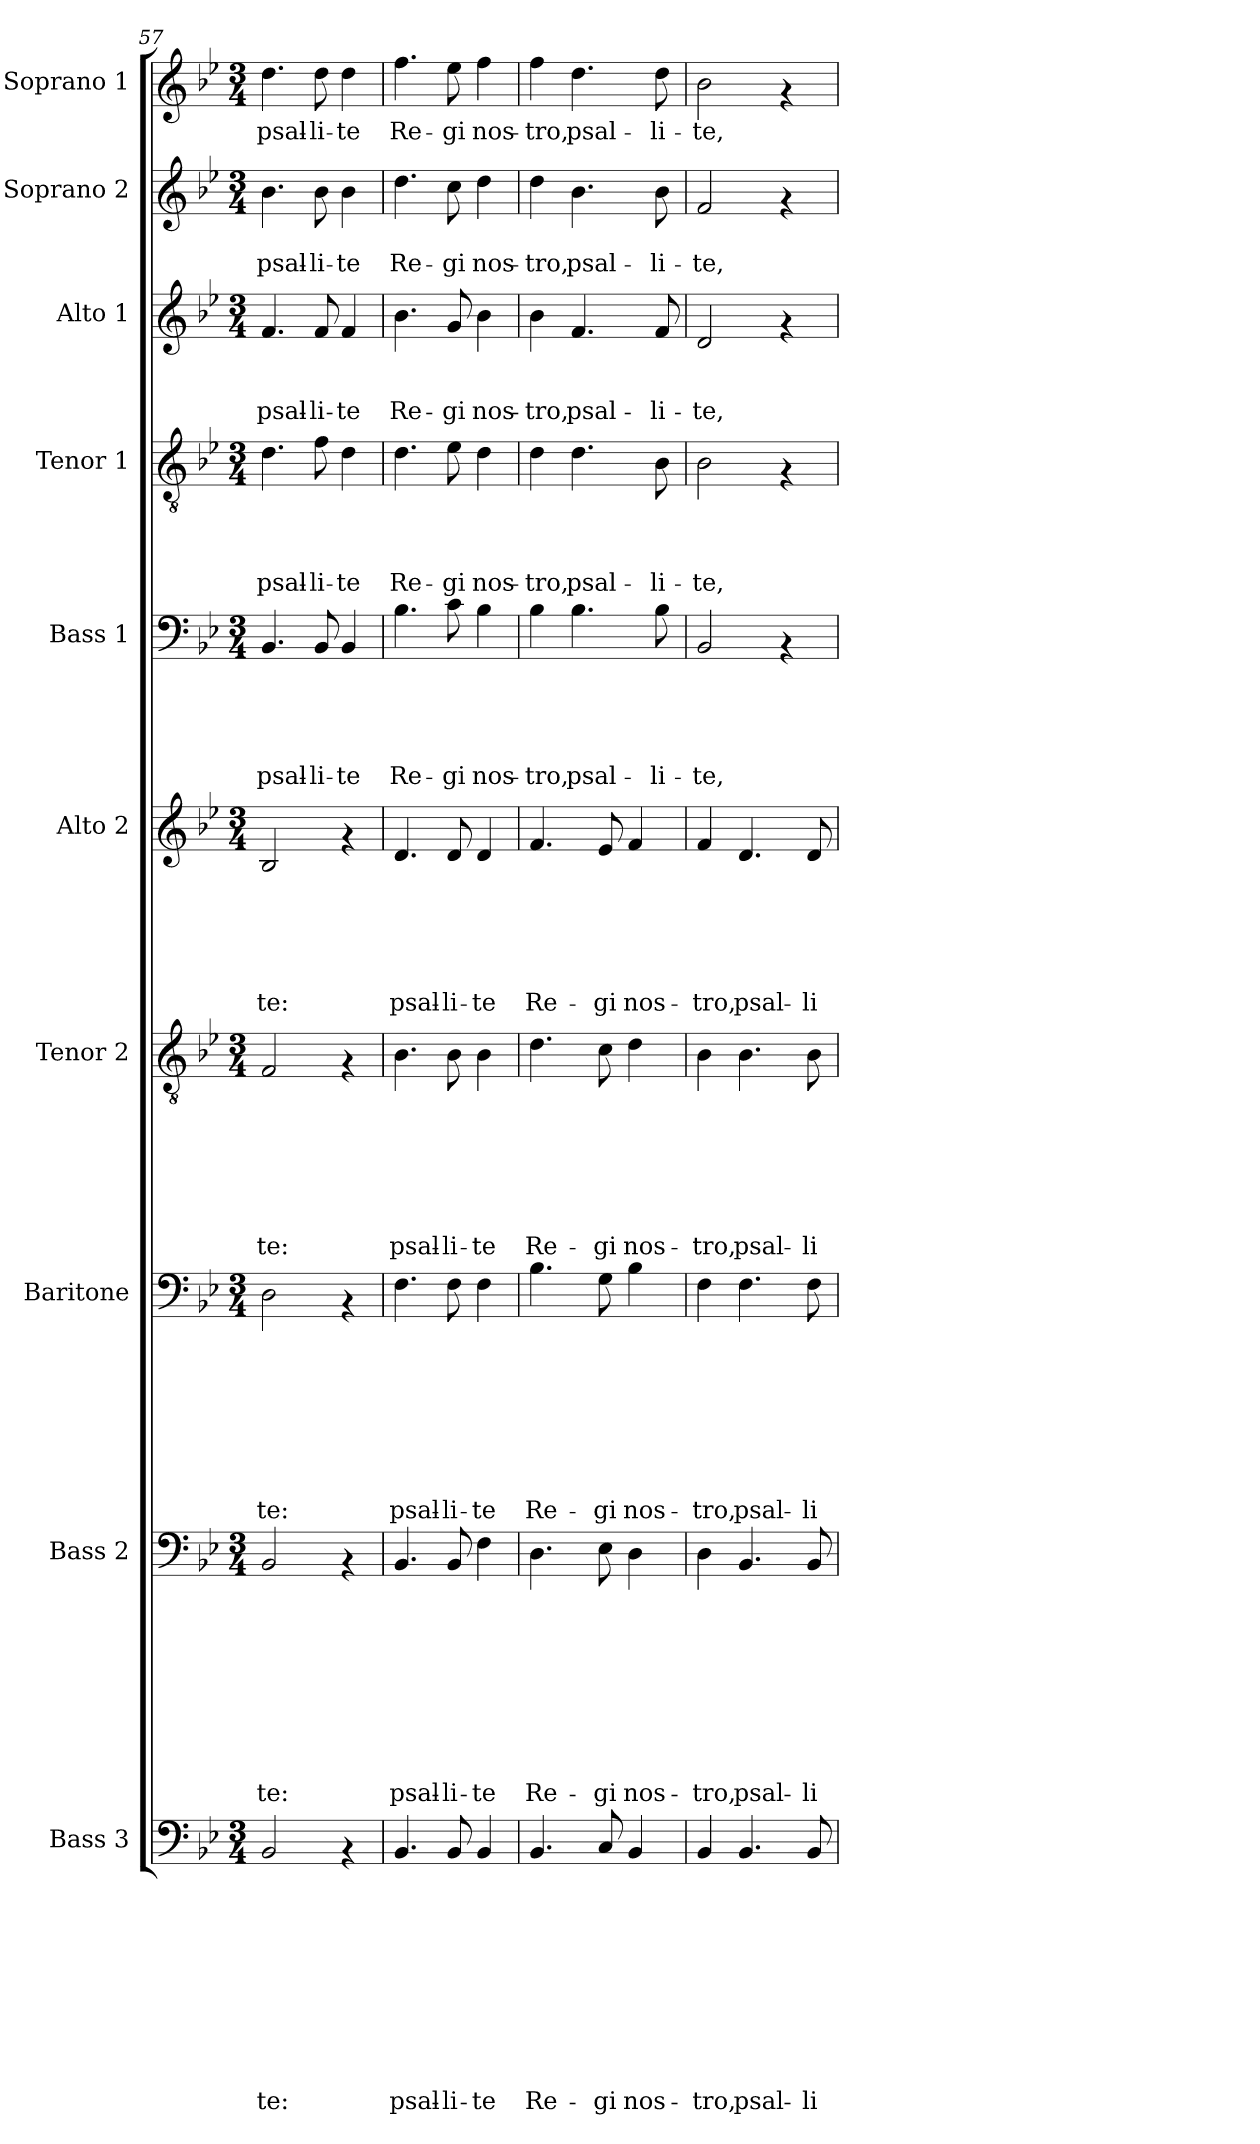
**kern	**text	**text	**text	**text	**text	**text	**text	**text	**text	**text	**kern	**text	**text	**text	**text	**text	**text	**text	**text	**text	**kern	**text	**text	**text	**text	**text	**text	**text	**text	**kern	**text	**text	**text	**text	**text	**text	**text	**kern	**text	**text	**text	**text	**text	**text	**kern	**text	**text	**text	**text	**text	**kern	**text	**text	**text	**text	**kern	**text	**text	**text	**kern	**text	**text	**kern	**text
*part10	*part10	*part10	*part10	*part10	*part10	*part10	*part10	*part10	*part10	*part10	*part9	*part9	*part9	*part9	*part9	*part9	*part9	*part9	*part9	*part9	*part8	*part8	*part8	*part8	*part8	*part8	*part8	*part8	*part8	*part7	*part7	*part7	*part7	*part7	*part7	*part7	*part7	*part6	*part6	*part6	*part6	*part6	*part6	*part6	*part5	*part5	*part5	*part5	*part5	*part5	*part4	*part4	*part4	*part4	*part4	*part3	*part3	*part3	*part3	*part2	*part2	*part2	*part1	*part1
*staff10	*staff10	*staff10	*staff10	*staff10	*staff10	*staff10	*staff10	*staff10	*staff10	*staff10	*staff9	*staff9	*staff9	*staff9	*staff9	*staff9	*staff9	*staff9	*staff9	*staff9	*staff8	*staff8	*staff8	*staff8	*staff8	*staff8	*staff8	*staff8	*staff8	*staff7	*staff7	*staff7	*staff7	*staff7	*staff7	*staff7	*staff7	*staff6	*staff6	*staff6	*staff6	*staff6	*staff6	*staff6	*staff5	*staff5	*staff5	*staff5	*staff5	*staff5	*staff4	*staff4	*staff4	*staff4	*staff4	*staff3	*staff3	*staff3	*staff3	*staff2	*staff2	*staff2	*staff1	*staff1
*I"Bass 3	*	*	*	*	*	*	*	*	*	*	*I"Bass 2	*	*	*	*	*	*	*	*	*	*I"Baritone	*	*	*	*	*	*	*	*	*I"Tenor 2	*	*	*	*	*	*	*	*I"Alto 2	*	*	*	*	*	*	*I"Bass 1	*	*	*	*	*	*I"Tenor 1	*	*	*	*	*I"Alto 1	*	*	*	*I"Soprano 2	*	*	*I"Soprano 1	*
*I'B.	*	*	*	*	*	*	*	*	*	*	*I'B.	*	*	*	*	*	*	*	*	*	*I'Bar.	*	*	*	*	*	*	*	*	*I'T.	*	*	*	*	*	*	*	*I'A.	*	*	*	*	*	*	*I'B.	*	*	*	*	*	*I'T.	*	*	*	*	*I'A.	*	*	*	*I'S.	*	*	*I'S.	*
*clefF4	*	*	*	*	*	*	*	*	*	*	*clefF4	*	*	*	*	*	*	*	*	*	*clefF4	*	*	*	*	*	*	*	*	*clefGv2	*	*	*	*	*	*	*	*clefG2	*	*	*	*	*	*	*clefF4	*	*	*	*	*	*clefGv2	*	*	*	*	*clefG2	*	*	*	*clefG2	*	*	*clefG2	*
*k[b-e-]	*	*	*	*	*	*	*	*	*	*	*k[b-e-]	*	*	*	*	*	*	*	*	*	*k[b-e-]	*	*	*	*	*	*	*	*	*k[b-e-]	*	*	*	*	*	*	*	*k[b-e-]	*	*	*	*	*	*	*k[b-e-]	*	*	*	*	*	*k[b-e-]	*	*	*	*	*k[b-e-]	*	*	*	*k[b-e-]	*	*	*k[b-e-]	*
*B-:	*	*	*	*	*	*	*	*	*	*	*B-:	*	*	*	*	*	*	*	*	*	*B-:	*	*	*	*	*	*	*	*	*B-:	*	*	*	*	*	*	*	*B-:	*	*	*	*	*	*	*B-:	*	*	*	*	*	*B-:	*	*	*	*	*B-:	*	*	*	*B-:	*	*	*B-:	*
*M3/4	*	*	*	*	*	*	*	*	*	*	*M3/4	*	*	*	*	*	*	*	*	*	*M3/4	*	*	*	*	*	*	*	*	*M3/4	*	*	*	*	*	*	*	*M3/4	*	*	*	*	*	*	*M3/4	*	*	*	*	*	*M3/4	*	*	*	*	*M3/4	*	*	*	*M3/4	*	*	*M3/4	*
=57	=57	=57	=57	=57	=57	=57	=57	=57	=57	=57	=57	=57	=57	=57	=57	=57	=57	=57	=57	=57	=57	=57	=57	=57	=57	=57	=57	=57	=57	=57	=57	=57	=57	=57	=57	=57	=57	=57	=57	=57	=57	=57	=57	=57	=57	=57	=57	=57	=57	=57	=57	=57	=57	=57	=57	=57	=57	=57	=57	=57	=57	=57	=57	=57
!	!	!	!	!	!	!	!	!	!	!LO:LY:b	!	!	!	!	!	!	!	!	!	!LO:LY:b	!	!	!	!	!	!	!	!	!LO:LY:b	!	!	!	!	!	!	!	!LO:LY:b	!	!	!	!	!	!	!LO:LY:b	!	!	!	!	!	!LO:LY:b	!	!	!	!	!LO:LY:b	!	!	!	!LO:LY:b	!	!	!LO:LY:b	!	!LO:LY:b
2BB-/	.	.	.	.	.	.	.	.	.	-te:	2BB-/	.	.	.	.	.	.	.	.	-te:	2D\	.	.	.	.	.	.	.	-te:	2F/	.	.	.	.	.	.	-te:	2B-/	.	.	.	.	.	-te:	4.BB-/	.	.	.	.	psal-	4.d\	.	.	.	psal-	4.f/	.	.	psal-	4.b-\	.	psal-	4.dd\	psal-
!	!	!	!	!	!	!	!	!	!	!	!	!	!	!	!	!	!	!	!	!	!	!	!	!	!	!	!	!	!	!	!	!	!	!	!	!	!	!	!	!	!	!	!	!	!	!	!	!	!	!LO:LY:b	!	!	!	!	!LO:LY:b	!	!	!	!LO:LY:b	!	!	!LO:LY:b	!	!LO:LY:b
.	.	.	.	.	.	.	.	.	.	.	.	.	.	.	.	.	.	.	.	.	.	.	.	.	.	.	.	.	.	.	.	.	.	.	.	.	.	.	.	.	.	.	.	.	8BB-/	.	.	.	.	-li-	8f\	.	.	.	-li-	8f/	.	.	-li-	8b-\	.	-li-	8dd\	-li-
!	!	!	!	!	!	!	!	!	!	!	!	!	!	!	!	!	!	!	!	!	!	!	!	!	!	!	!	!	!	!	!	!	!	!	!	!	!	!	!	!	!	!	!	!	!	!	!	!	!	!LO:LY:b	!	!	!	!	!LO:LY:b	!	!	!	!LO:LY:b	!	!	!LO:LY:b	!	!LO:LY:b
4rAA	.	.	.	.	.	.	.	.	.	.	4rAA	.	.	.	.	.	.	.	.	.	4rAA	.	.	.	.	.	.	.	.	4rF	.	.	.	.	.	.	.	4rf	.	.	.	.	.	.	4BB-/	.	.	.	.	-te	4d\	.	.	.	-te	4f/	.	.	-te	4b-\	.	-te	4dd\	-te
=58	=58	=58	=58	=58	=58	=58	=58	=58	=58	=58	=58	=58	=58	=58	=58	=58	=58	=58	=58	=58	=58	=58	=58	=58	=58	=58	=58	=58	=58	=58	=58	=58	=58	=58	=58	=58	=58	=58	=58	=58	=58	=58	=58	=58	=58	=58	=58	=58	=58	=58	=58	=58	=58	=58	=58	=58	=58	=58	=58	=58	=58	=58	=58	=58
!	!	!	!	!	!	!	!	!	!	!LO:LY:b	!	!	!	!	!	!	!	!	!	!LO:LY:b	!	!	!	!	!	!	!	!	!LO:LY:b	!	!	!	!	!	!	!	!LO:LY:b	!	!	!	!	!	!	!LO:LY:b	!	!	!	!	!	!LO:LY:b	!	!	!	!	!LO:LY:b	!	!	!	!LO:LY:b	!	!	!LO:LY:b	!	!LO:LY:b
4.BB-/	.	.	.	.	.	.	.	.	.	psal-	4.BB-/	.	.	.	.	.	.	.	.	psal-	4.F\	.	.	.	.	.	.	.	psal-	4.B-\	.	.	.	.	.	.	psal-	4.d/	.	.	.	.	.	psal-	4.B-\	.	.	.	.	Re-	4.d\	.	.	.	Re-	4.b-\	.	.	Re-	4.dd\	.	Re-	4.ff\	Re-
!	!	!	!	!	!	!	!	!	!	!LO:LY:b	!	!	!	!	!	!	!	!	!	!LO:LY:b	!	!	!	!	!	!	!	!	!LO:LY:b	!	!	!	!	!	!	!	!LO:LY:b	!	!	!	!	!	!	!LO:LY:b	!	!	!	!	!	!LO:LY:b	!	!	!	!	!LO:LY:b	!	!	!	!LO:LY:b	!	!	!LO:LY:b	!	!LO:LY:b
8BB-/	.	.	.	.	.	.	.	.	.	-li-	8BB-/	.	.	.	.	.	.	.	.	-li-	8F\	.	.	.	.	.	.	.	-li-	8B-\	.	.	.	.	.	.	-li-	8d/	.	.	.	.	.	-li-	8c\	.	.	.	.	-gi	8e-\	.	.	.	-gi	8g/	.	.	-gi	8cc\	.	-gi	8ee-\	-gi
!	!	!	!	!	!	!	!	!	!	!LO:LY:b	!	!	!	!	!	!	!	!	!	!LO:LY:b	!	!	!	!	!	!	!	!	!LO:LY:b	!	!	!	!	!	!	!	!LO:LY:b	!	!	!	!	!	!	!LO:LY:b	!	!	!	!	!	!LO:LY:b	!	!	!	!	!LO:LY:b	!	!	!	!LO:LY:b	!	!	!LO:LY:b	!	!LO:LY:b
4BB-/	.	.	.	.	.	.	.	.	.	-te	4F\	.	.	.	.	.	.	.	.	-te	4F\	.	.	.	.	.	.	.	-te	4B-\	.	.	.	.	.	.	-te	4d/	.	.	.	.	.	-te	4B-\	.	.	.	.	nos-	4d\	.	.	.	nos-	4b-\	.	.	nos-	4dd\	.	nos-	4ff\	nos-
=59	=59	=59	=59	=59	=59	=59	=59	=59	=59	=59	=59	=59	=59	=59	=59	=59	=59	=59	=59	=59	=59	=59	=59	=59	=59	=59	=59	=59	=59	=59	=59	=59	=59	=59	=59	=59	=59	=59	=59	=59	=59	=59	=59	=59	=59	=59	=59	=59	=59	=59	=59	=59	=59	=59	=59	=59	=59	=59	=59	=59	=59	=59	=59	=59
!	!	!	!	!	!	!	!	!	!	!LO:LY:b	!	!	!	!	!	!	!	!	!	!LO:LY:b	!	!	!	!	!	!	!	!	!LO:LY:b	!	!	!	!	!	!	!	!LO:LY:b	!	!	!	!	!	!	!LO:LY:b	!	!	!	!	!	!LO:LY:b	!	!	!	!	!LO:LY:b	!	!	!	!LO:LY:b	!	!	!LO:LY:b	!	!LO:LY:b
4.BB-/	.	.	.	.	.	.	.	.	.	Re-	4.D\	.	.	.	.	.	.	.	.	Re-	4.B-\	.	.	.	.	.	.	.	Re-	4.d\	.	.	.	.	.	.	Re-	4.f/	.	.	.	.	.	Re-	4B-\	.	.	.	.	-tro,	4d\	.	.	.	-tro,	4b-\	.	.	-tro,	4dd\	.	-tro,	4ff\	-tro,
!	!	!	!	!	!	!	!	!	!	!	!	!	!	!	!	!	!	!	!	!	!	!	!	!	!	!	!	!	!	!	!	!	!	!	!	!	!	!	!	!	!	!	!	!	!	!	!	!	!	!LO:LY:b	!	!	!	!	!LO:LY:b	!	!	!	!LO:LY:b	!	!	!LO:LY:b	!	!LO:LY:b
.	.	.	.	.	.	.	.	.	.	.	.	.	.	.	.	.	.	.	.	.	.	.	.	.	.	.	.	.	.	.	.	.	.	.	.	.	.	.	.	.	.	.	.	.	4.B-\	.	.	.	.	psal-	4.d\	.	.	.	psal-	4.f/	.	.	psal-	4.b-\	.	psal-	4.dd\	psal-
!	!	!	!	!	!	!	!	!	!	!LO:LY:b	!	!	!	!	!	!	!	!	!	!LO:LY:b	!	!	!	!	!	!	!	!	!LO:LY:b	!	!	!	!	!	!	!	!LO:LY:b	!	!	!	!	!	!	!LO:LY:b	!	!	!	!	!	!	!	!	!	!	!	!	!	!	!	!	!	!	!	!
8C/	.	.	.	.	.	.	.	.	.	-gi	8E-\	.	.	.	.	.	.	.	.	-gi	8G\	.	.	.	.	.	.	.	-gi	8c\	.	.	.	.	.	.	-gi	8e-/	.	.	.	.	.	-gi	.	.	.	.	.	.	.	.	.	.	.	.	.	.	.	.	.	.	.	.
!	!	!	!	!	!	!	!	!	!	!LO:LY:b	!	!	!	!	!	!	!	!	!	!LO:LY:b	!	!	!	!	!	!	!	!	!LO:LY:b	!	!	!	!	!	!	!	!LO:LY:b	!	!	!	!	!	!	!LO:LY:b	!	!	!	!	!	!	!	!	!	!	!	!	!	!	!	!	!	!	!	!
4BB-/	.	.	.	.	.	.	.	.	.	nos-	4D\	.	.	.	.	.	.	.	.	nos-	4B-\	.	.	.	.	.	.	.	nos-	4d\	.	.	.	.	.	.	nos-	4f/	.	.	.	.	.	nos-	.	.	.	.	.	.	.	.	.	.	.	.	.	.	.	.	.	.	.	.
!	!	!	!	!	!	!	!	!	!	!	!	!	!	!	!	!	!	!	!	!	!	!	!	!	!	!	!	!	!	!	!	!	!	!	!	!	!	!	!	!	!	!	!	!	!	!	!	!	!	!LO:LY:b	!	!	!	!	!LO:LY:b	!	!	!	!LO:LY:b	!	!	!LO:LY:b	!	!LO:LY:b
.	.	.	.	.	.	.	.	.	.	.	.	.	.	.	.	.	.	.	.	.	.	.	.	.	.	.	.	.	.	.	.	.	.	.	.	.	.	.	.	.	.	.	.	.	8B-\	.	.	.	.	-li-	8B-\	.	.	.	-li-	8f/	.	.	-li-	8b-\	.	-li-	8dd\	-li-
=60	=60	=60	=60	=60	=60	=60	=60	=60	=60	=60	=60	=60	=60	=60	=60	=60	=60	=60	=60	=60	=60	=60	=60	=60	=60	=60	=60	=60	=60	=60	=60	=60	=60	=60	=60	=60	=60	=60	=60	=60	=60	=60	=60	=60	=60	=60	=60	=60	=60	=60	=60	=60	=60	=60	=60	=60	=60	=60	=60	=60	=60	=60	=60	=60
!	!	!	!	!	!	!	!	!	!	!LO:LY:b	!	!	!	!	!	!	!	!	!	!LO:LY:b	!	!	!	!	!	!	!	!	!LO:LY:b	!	!	!	!	!	!	!	!LO:LY:b	!	!	!	!	!	!	!LO:LY:b	!	!	!	!	!	!LO:LY:b	!	!	!	!	!LO:LY:b	!	!	!	!LO:LY:b	!	!	!LO:LY:b	!	!LO:LY:b
4BB-/	.	.	.	.	.	.	.	.	.	-tro,	4D\	.	.	.	.	.	.	.	.	-tro,	4F\	.	.	.	.	.	.	.	-tro,	4B-\	.	.	.	.	.	.	-tro,	4f/	.	.	.	.	.	-tro,	2BB-/	.	.	.	.	-te,	2B-\	.	.	.	-te,	2d/	.	.	-te,	2f/	.	-te,	2b-\	-te,
!	!	!	!	!	!	!	!	!	!	!LO:LY:b	!	!	!	!	!	!	!	!	!	!LO:LY:b	!	!	!	!	!	!	!	!	!LO:LY:b	!	!	!	!	!	!	!	!LO:LY:b	!	!	!	!	!	!	!LO:LY:b	!	!	!	!	!	!	!	!	!	!	!	!	!	!	!	!	!	!	!	!
4.BB-/	.	.	.	.	.	.	.	.	.	psal-	4.BB-/	.	.	.	.	.	.	.	.	psal-	4.F\	.	.	.	.	.	.	.	psal-	4.B-\	.	.	.	.	.	.	psal-	4.d/	.	.	.	.	.	psal-	.	.	.	.	.	.	.	.	.	.	.	.	.	.	.	.	.	.	.	.
.	.	.	.	.	.	.	.	.	.	.	.	.	.	.	.	.	.	.	.	.	.	.	.	.	.	.	.	.	.	.	.	.	.	.	.	.	.	.	.	.	.	.	.	.	4rAA	.	.	.	.	.	4rF	.	.	.	.	4rf	.	.	.	4rf	.	.	4rf	.
!	!	!	!	!	!	!	!	!	!	!LO:LY:b	!	!	!	!	!	!	!	!	!	!LO:LY:b	!	!	!	!	!	!	!	!	!LO:LY:b	!	!	!	!	!	!	!	!LO:LY:b	!	!	!	!	!	!	!LO:LY:b	!	!	!	!	!	!	!	!	!	!	!	!	!	!	!	!	!	!	!	!
8BB-/	.	.	.	.	.	.	.	.	.	-li-	8BB-/	.	.	.	.	.	.	.	.	-li-	8F\	.	.	.	.	.	.	.	-li-	8B-\	.	.	.	.	.	.	-li-	8d/	.	.	.	.	.	-li-	.	.	.	.	.	.	.	.	.	.	.	.	.	.	.	.	.	.	.	.
=	=	=	=	=	=	=	=	=	=	=	=	=	=	=	=	=	=	=	=	=	=	=	=	=	=	=	=	=	=	=	=	=	=	=	=	=	=	=	=	=	=	=	=	=	=	=	=	=	=	=	=	=	=	=	=	=	=	=	=	=	=	=	=	=
*-	*-	*-	*-	*-	*-	*-	*-	*-	*-	*-	*-	*-	*-	*-	*-	*-	*-	*-	*-	*-	*-	*-	*-	*-	*-	*-	*-	*-	*-	*-	*-	*-	*-	*-	*-	*-	*-	*-	*-	*-	*-	*-	*-	*-	*-	*-	*-	*-	*-	*-	*-	*-	*-	*-	*-	*-	*-	*-	*-	*-	*-	*-	*-	*-
